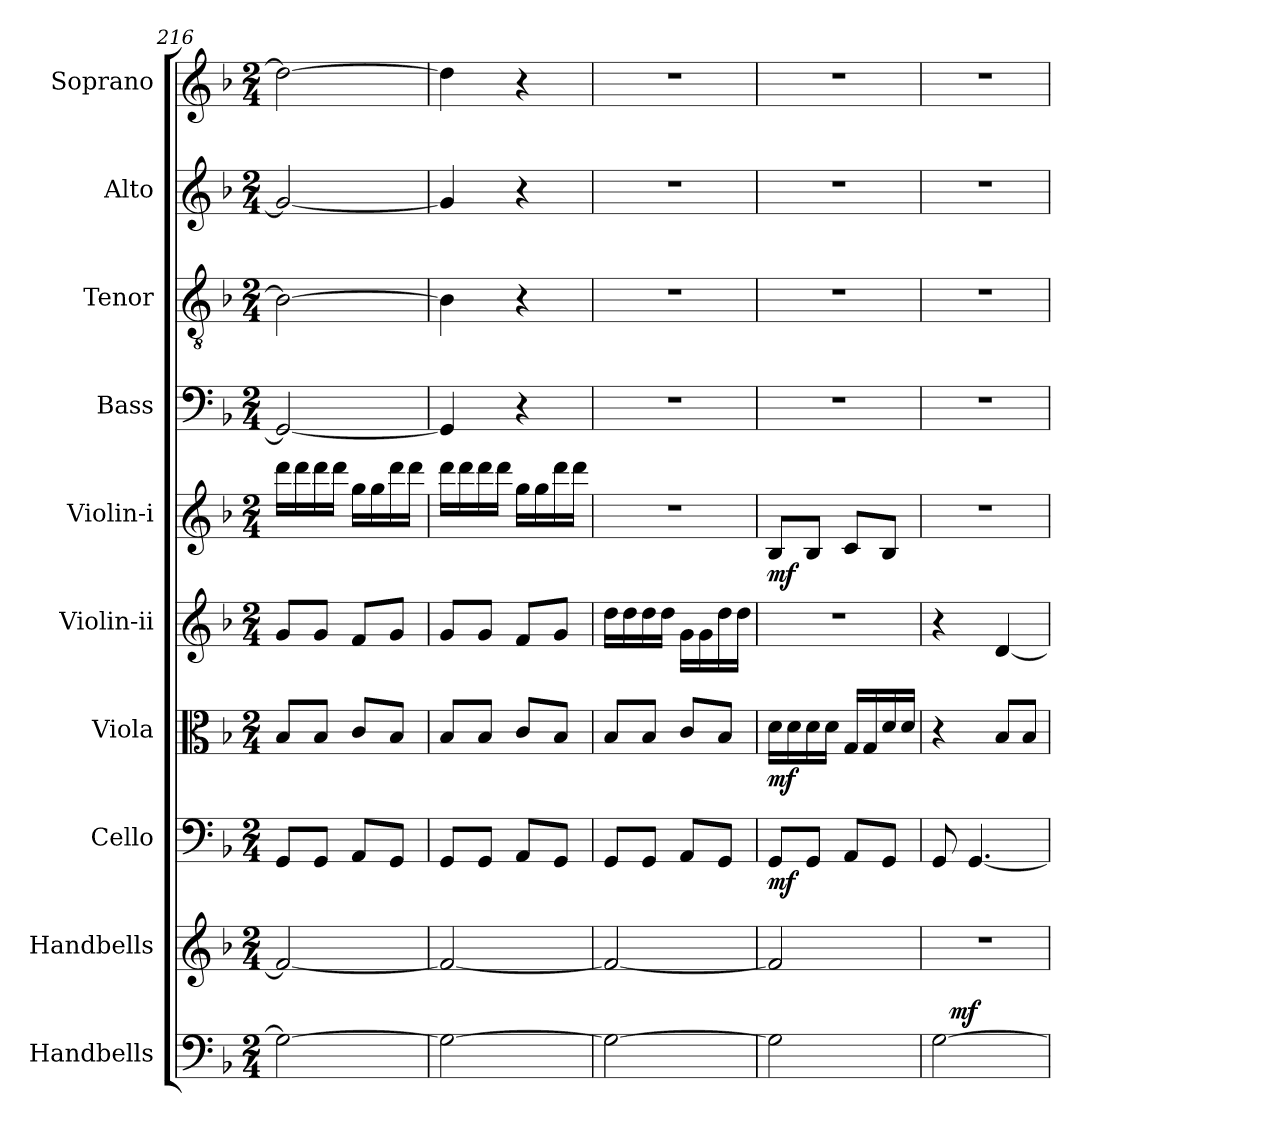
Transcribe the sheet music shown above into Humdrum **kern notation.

**kern	**dynam	**kern	**kern	**dynam	**kern	**dynam	**kern	**kern	**dynam	**kern	**text	**kern	**text	**kern	**text	**kern
*part10	*part10	*part9	*part8	*part8	*part7	*part7	*part6	*part5	*part5	*part4	*part4	*part3	*part3	*part2	*part2	*part1
*staff10	*staff10	*staff9	*staff8	*staff8	*staff7	*staff7	*staff6	*staff5	*staff5	*staff4	*staff4	*staff3	*staff3	*staff2	*staff2	*staff1
*I"Handbells	*	*I"Handbells	*I"Cello	*	*I"Viola	*	*I"Violin-ii	*I"Violin-i	*	*I"Bass	*	*I"Tenor	*	*I"Alto	*	*I"Soprano
*	*	*	*	*	*I'Vla.	*	*I'Vln.-ii	*I'Vln.-i	*	*I'B	*	*I'T	*	*I'A	*	*I'S
!!LO:PB:g=z
*clefF4	*	*clefG2	*clefF4	*	*clefC3	*	*clefG2	*clefG2	*	*clefF4	*	*clefGv2	*	*clefG2	*	*clefG2
*k[b-]	*	*k[b-]	*k[b-]	*	*k[b-]	*	*k[b-]	*k[b-]	*	*k[b-]	*	*k[b-]	*	*k[b-]	*	*k[b-]
*F:	*	*F:	*F:	*	*F:	*	*F:	*F:	*	*F:	*	*F:	*	*F:	*	*F:
*M2/4	*	*M2/4	*M2/4	*	*M2/4	*	*M2/4	*M2/4	*	*M2/4	*	*M2/4	*	*M2/4	*	*M2/4
=216	=216	=216	=216	=216	=216	=216	=216	=216	=216	=216	=216	=216	=216	=216	=216	=216
2G\_	.	2f/_	8GG/L	.	8B-/L	.	8g/L	16ddd\LL	.	2GG/_	.	2B-\_	.	2g/_	.	2dd\_
.	.	.	.	.	.	.	.	16ddd\	.	.	.	.	.	.	.	.
.	.	.	8GG/J	.	8B-/J	.	8g/J	16ddd\	.	.	.	.	.	.	.	.
.	.	.	.	.	.	.	.	16ddd\JJ	.	.	.	.	.	.	.	.
.	.	.	8AA/L	.	8c/L	.	8f/L	16gg\LL	.	.	.	.	.	.	.	.
.	.	.	.	.	.	.	.	16gg\	.	.	.	.	.	.	.	.
.	.	.	8GG/J	.	8B-/J	.	8g/J	16ddd\	.	.	.	.	.	.	.	.
.	.	.	.	.	.	.	.	16ddd\JJ	.	.	.	.	.	.	.	.
=217	=217	=217	=217	=217	=217	=217	=217	=217	=217	=217	=217	=217	=217	=217	=217	=217
2G\_	.	2f/_	8GG/L	.	8B-/L	.	8g/L	16ddd\LL	.	4GG/]	.	4B-\]	.	4g/]	.	4dd\]
.	.	.	.	.	.	.	.	16ddd\	.	.	.	.	.	.	.	.
.	.	.	8GG/J	.	8B-/J	.	8g/J	16ddd\	.	.	.	.	.	.	.	.
.	.	.	.	.	.	.	.	16ddd\JJ	.	.	.	.	.	.	.	.
.	.	.	8AA/L	.	8c/L	.	8f/L	16gg\LL	.	4r	.	4r	.	4r	.	4r
.	.	.	.	.	.	.	.	16gg\	.	.	.	.	.	.	.	.
.	.	.	8GG/J	.	8B-/J	.	8g/J	16ddd\	.	.	.	.	.	.	.	.
.	.	.	.	.	.	.	.	16ddd\JJ	.	.	.	.	.	.	.	.
=218	=218	=218	=218	=218	=218	=218	=218	=218	=218	=218	=218	=218	=218	=218	=218	=218
!	!	!	!	!	!	!	!	!LO:N:vis=1	!	!LO:N:vis=1	!	!LO:N:vis=1	!	!LO:N:vis=1	!	!LO:N:vis=1
2G\_	.	2f/_	8GG/L	.	8B-/L	.	16dd\LL	2r	.	2r	.	2r	.	2r	.	2r
.	.	.	.	.	.	.	16dd\	.	.	.	.	.	.	.	.	.
.	.	.	8GG/J	.	8B-/J	.	16dd\	.	.	.	.	.	.	.	.	.
.	.	.	.	.	.	.	16dd\JJ	.	.	.	.	.	.	.	.	.
.	.	.	8AA/L	.	8c/L	.	16g\LL	.	.	.	.	.	.	.	.	.
.	.	.	.	.	.	.	16g\	.	.	.	.	.	.	.	.	.
.	.	.	8GG/J	.	8B-/J	.	16dd\	.	.	.	.	.	.	.	.	.
.	.	.	.	.	.	.	16dd\JJ	.	.	.	.	.	.	.	.	.
=219	=219	=219	=219	=219	=219	=219	=219	=219	=219	=219	=219	=219	=219	=219	=219	=219
!	!	!	!	!LO:DY:b	!	!LO:DY:b	!LO:N:vis=1	!	!LO:DY:b	!LO:N:vis=1	!	!LO:N:vis=1	!	!LO:N:vis=1	!	!LO:N:vis=1
2G\]	.	2f/]	8GG/L	mf	16d\LL	mf	2r	8B-/L	mf	2r	.	2r	.	2r	.	2r
.	.	.	.	.	16d\	.	.	.	.	.	.	.	.	.	.	.
.	.	.	8GG/J	.	16d\	.	.	8B-/J	.	.	.	.	.	.	.	.
.	.	.	.	.	16d\JJ	.	.	.	.	.	.	.	.	.	.	.
.	.	.	8AA/L	.	16G/LL	.	.	8c/L	.	.	.	.	.	.	.	.
.	.	.	.	.	16G/	.	.	.	.	.	.	.	.	.	.	.
.	.	.	8GG/J	.	16d/	.	.	8B-/J	.	.	.	.	.	.	.	.
.	.	.	.	.	16d/JJ	.	.	.	.	.	.	.	.	.	.	.
=220	=220	=220	=220	=220	=220	=220	=220	=220	=220	=220	=220	=220	=220	=220	=220	=220
!	!	!LO:N:vis=1	!	!	!	!	!	!LO:N:vis=1	!	!LO:N:vis=1	!	!LO:N:vis=1	!	!LO:N:vis=1	!	!LO:N:vis=1
*^	*	*	*	*	*	*	*	*	*	*	*	*	*	*	*	*
[>2G\	16ryy	.	2r	8GG/	.	4r	.	4r	2r	.	2r	.	2r	.	2r	.	2r
!	!	!LO:DY:a	!	!	!	!	!	!	!	!	!	!	!	!	!	!	!
.	4..ryy	mf	.	.	.	.	.	.	.	.	.	.	.	.	.	.	.
.	.	.	.	[<4.GG/	.	.	.	.	.	.	.	.	.	.	.	.	.
.	.	.	.	.	.	8B-/L	.	[<4d/	.	.	.	.	.	.	.	.	.
.	.	.	.	.	.	8B-/J	.	.	.	.	.	.	.	.	.	.	.
*v	*v	*	*	*	*	*	*	*	*	*	*	*	*	*	*	*	*
=	=	=	=	=	=	=	=	=	=	=	=	=	=	=	=	=
*-	*-	*-	*-	*-	*-	*-	*-	*-	*-	*-	*-	*-	*-	*-	*-	*-
